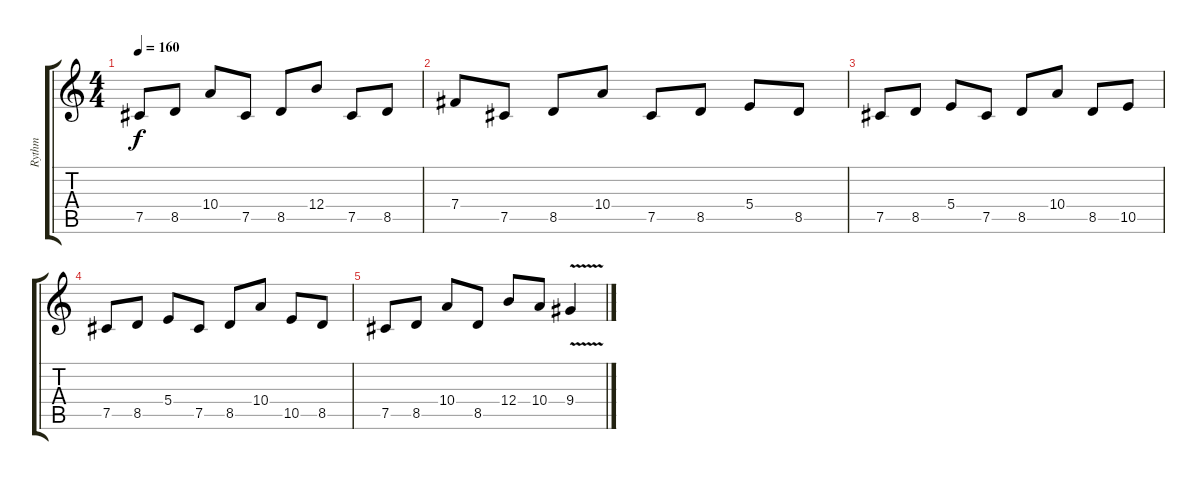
\track ("Rythm" "Rythm") {instrument distortionguitar}
\staff {score tabs}
\tuning (Db4 Ab3 E3 B2 Gb2 Db2) {hide}
\ts (4 4)
\tempo 160
\clef g2
\ks c
7.5.8{dy f volume 3} 8.5.8 10.4.8 7.5.8 8.5.8 12.4.8 7.5.8 8.5.8 |
7.4.8 7.5.8 8.5.8 10.4.8 7.5.8 8.5.8 5.4.8 8.5.8 |
7.5.8{volume 1} 8.5.8 5.4.8 7.5.8 8.5.8 10.4.8 8.5.8 10.5.8 |
7.5.8 8.5.8 5.4.8 7.5.8 8.5.8 10.4.8 10.5.8 8.5.8 |
7.5.8{volume 0} 8.5.8 10.4.8 8.5.8 12.4.8 10.4.8 9.4{v}.4
